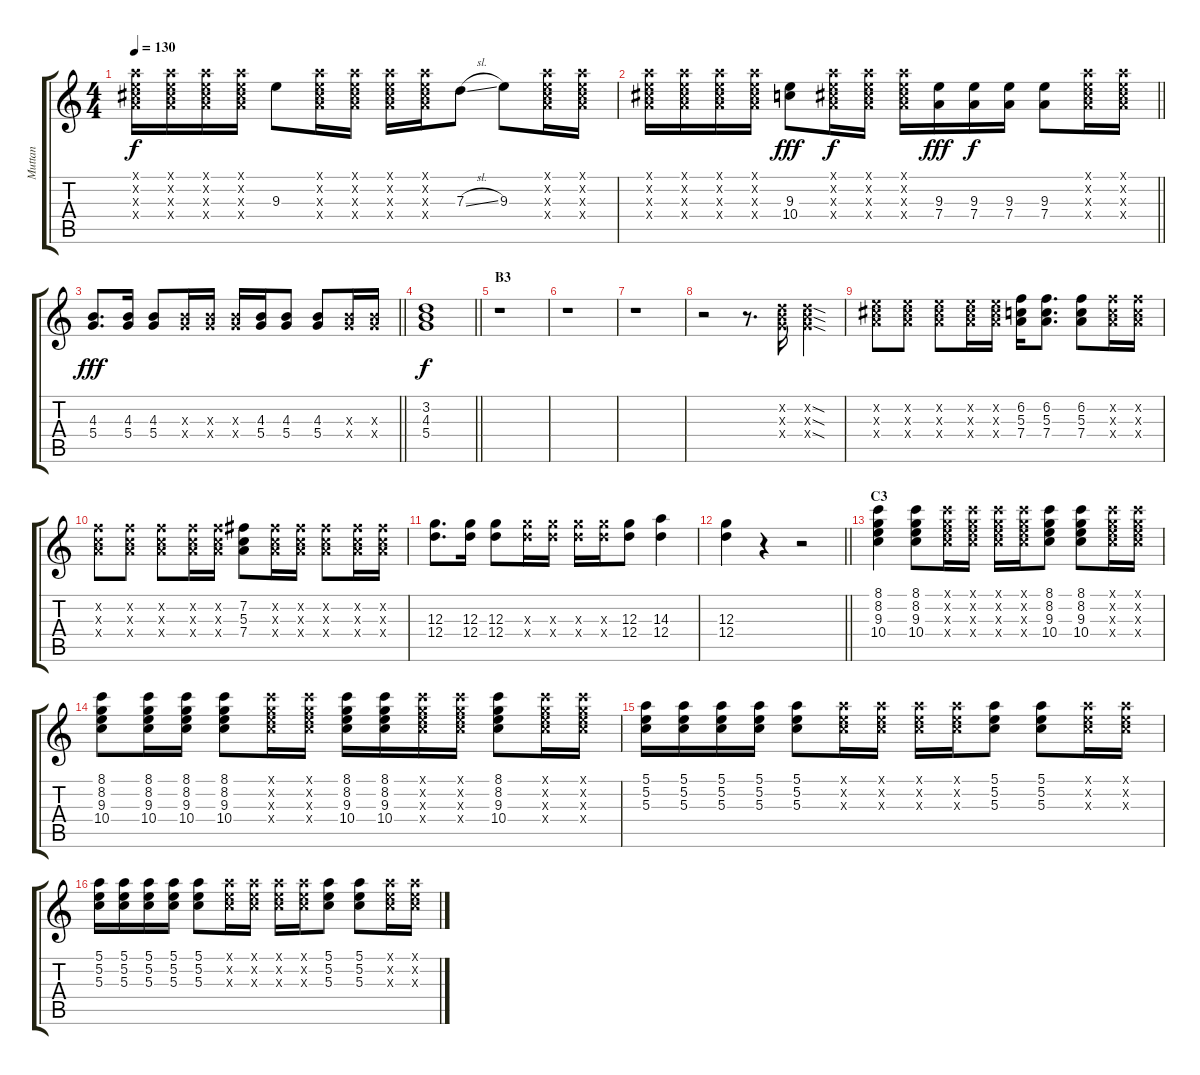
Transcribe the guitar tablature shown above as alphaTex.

\track ("Muttan" "Muttan") {instrument electricguitarclean}
\staff {score tabs}
\tuning (E4 B3 G3 D3 A2 E2) {hide}
\ts (4 4)
\tempo 130
\clef g2
\ks c
(5.1{x} 5.2{x} 6.3{x} 7.4{x}).16{dy f} (5.1{x} 5.2{x} 6.3{x} 7.4{x}).16 (5.1{x} 5.2{x} 6.3{x} 7.4{x}).16 (5.1{x} 5.2{x} 6.3{x} 7.4{x}).16 9.3.8 (5.1{x} 5.2{x} 6.3{x} 7.4{x}).16 (5.1{x} 5.2{x} 6.3{x} 7.4{x}).16 (5.1{x} 5.2{x} 6.3{x} 7.4{x}).16 (5.1{x} 5.2{x} 6.3{x} 7.4{x}).16 7.3{sl}.8 9.3.8 (5.1{x} 5.2{x} 6.3{x} 7.4{x}).16 (5.1{x} 5.2{x} 6.3{x} 7.4{x}).16 |
\barLineRight lightlight
(5.1{x} 5.2{x} 6.3{x} 7.4{x}).16 (5.1{x} 5.2{x} 6.3{x} 7.4{x}).16 (5.1{x} 5.2{x} 6.3{x} 7.4{x}).16 (5.1{x} 5.2{x} 6.3{x} 7.4{x}).16 (9.3 10.4).8{dy fff} (5.1{x} 5.2{x} 6.3{x} 7.4{x}).16{dy f} (5.1{x} 5.2{x} 6.3{x} 7.4{x}).16 (5.1{x} 5.2{x} 6.3{x} 7.4{x}).16 (9.3 7.4).16{dy fff} (9.3 7.4).16{dy f} (9.3 7.4).16 (9.3 7.4).8 (5.1{x} 5.2{x} 6.3{x} 7.4{x}).16 (5.1{x} 5.2{x} 6.3{x} 7.4{x}).16 |
\barLineRight lightlight
(4.3 5.4).8{d dy fff} (4.3 5.4).16 (4.3 5.4).8 (4.3{x} 5.4{x}).16 (4.3{x} 5.4{x}).16 (4.3{x} 5.4{x}).16 (4.3 5.4).16 (4.3 5.4).8 (4.3 5.4).8 (4.3{x} 5.4{x}).16 (4.3{x} 5.4{x}).16 |
\barLineRight lightlight
(3.2 4.3 5.4).1{dy f} |
\section ("" "B3")
r.1 |
r.1 |
r.1 |
r.2 r.8{d} (3.2{x} 4.3{x} 5.4{x}).16 (3.2{sod x} 4.3{sod x} 5.4{sod x}).4 |
(5.2{x} 6.3{x} 7.4{x}).8 (5.2{x} 6.3{x} 7.4{x}).8 (5.2{x} 6.3{x} 7.4{x}).8 (5.2{x} 6.3{x} 7.4{x}).16 (5.2{x} 6.3{x} 7.4{x}).16 (6.2 5.3 7.4).16 (6.2 5.3 7.4).8{d} (6.2 5.3 7.4).8 (6.2{x} 5.3{x} 7.4{x}).16 (6.2{x} 5.3{x} 7.4{x}).16 |
(6.2{x} 5.3{x} 7.4{x}).8 (6.2{x} 5.3{x} 7.4{x}).8 (6.2{x} 5.3{x} 7.4{x}).8 (6.2{x} 5.3{x} 7.4{x}).16 (6.2{x} 5.3{x} 7.4{x}).16 (7.2 5.3 7.4).8 (7.2{x} 5.3{x} 7.4{x}).16 (7.2{x} 5.3{x} 7.4{x}).16 (7.2{x} 5.3{x} 7.4{x}).8 (7.2{x} 5.3{x} 7.4{x}).16 (7.2{x} 5.3{x} 7.4{x}).16 |
(12.3 12.4).8{d} (12.3 12.4).16 (12.3 12.4).8 (12.3{x} 12.4{x}).16 (12.3{x} 12.4{x}).16 (12.3{x} 12.4{x}).16 (12.3{x} 12.4{x}).16 (12.3 12.4).8 (14.3 12.4).4 |
\barLineRight lightlight
(12.3 12.4).4 r.4 r.2 |
\section ("" "C3")
(8.1 8.2 9.3 10.4).4 (8.1 8.2 9.3 10.4).8 (8.1{x} 8.2{x} 9.3{x} 10.4{x}).16 (8.1{x} 8.2{x} 9.3{x} 10.4{x}).16 (8.1{x} 8.2{x} 9.3{x} 10.4{x}).16 (8.1{x} 8.2{x} 9.3{x} 10.4{x}).16 (8.1 8.2 9.3 10.4).8 (8.1 8.2 9.3 10.4).8 (8.1{x} 8.2{x} 9.3{x} 10.4{x}).16 (8.1{x} 8.2{x} 9.3{x} 10.4{x}).16 |
(8.1 8.2 9.3 10.4).8 (8.1 8.2 9.3 10.4).16 (8.1 8.2 9.3 10.4).16 (8.1 8.2 9.3 10.4).8 (8.1{x} 8.2{x} 9.3{x} 10.4{x}).16 (8.1{x} 8.2{x} 9.3{x} 10.4{x}).16 (8.1 8.2 9.3 10.4).16 (8.1 8.2 9.3 10.4).16 (8.1{x} 8.2{x} 9.3{x} 10.4{x}).16 (8.1{x} 8.2{x} 9.3{x} 10.4{x}).16 (8.1 8.2 9.3 10.4).8 (8.1{x} 8.2{x} 9.3{x} 10.4{x}).16 (8.1{x} 8.2{x} 9.3{x} 10.4{x}).16 |
(5.1 5.2 5.3).16 (5.1 5.2 5.3).16 (5.1 5.2 5.3).16 (5.1 5.2 5.3).16 (5.1 5.2 5.3).8 (5.1{x} 5.2{x} 5.3{x}).16 (5.1{x} 5.2{x} 5.3{x}).16 (5.1{x} 5.2{x} 5.3{x}).16 (5.1{x} 5.2{x} 5.3{x}).16 (5.1 5.2 5.3).8 (5.1 5.2 5.3).8 (5.1{x} 5.2{x} 5.3{x}).16 (5.1{x} 5.2{x} 5.3{x}).16 |
(5.1 5.2 5.3).16 (5.1 5.2 5.3).16 (5.1 5.2 5.3).16 (5.1 5.2 5.3).16 (5.1 5.2 5.3).8 (5.1{x} 5.2{x} 5.3{x}).16 (5.1{x} 5.2{x} 5.3{x}).16 (5.1{x} 5.2{x} 5.3{x}).16 (5.1{x} 5.2{x} 5.3{x}).16 (5.1 5.2 5.3).8 (5.1 5.2 5.3).8 (5.1{x} 5.2{x} 5.3{x}).16 (5.1{x} 5.2{x} 5.3{x}).16
